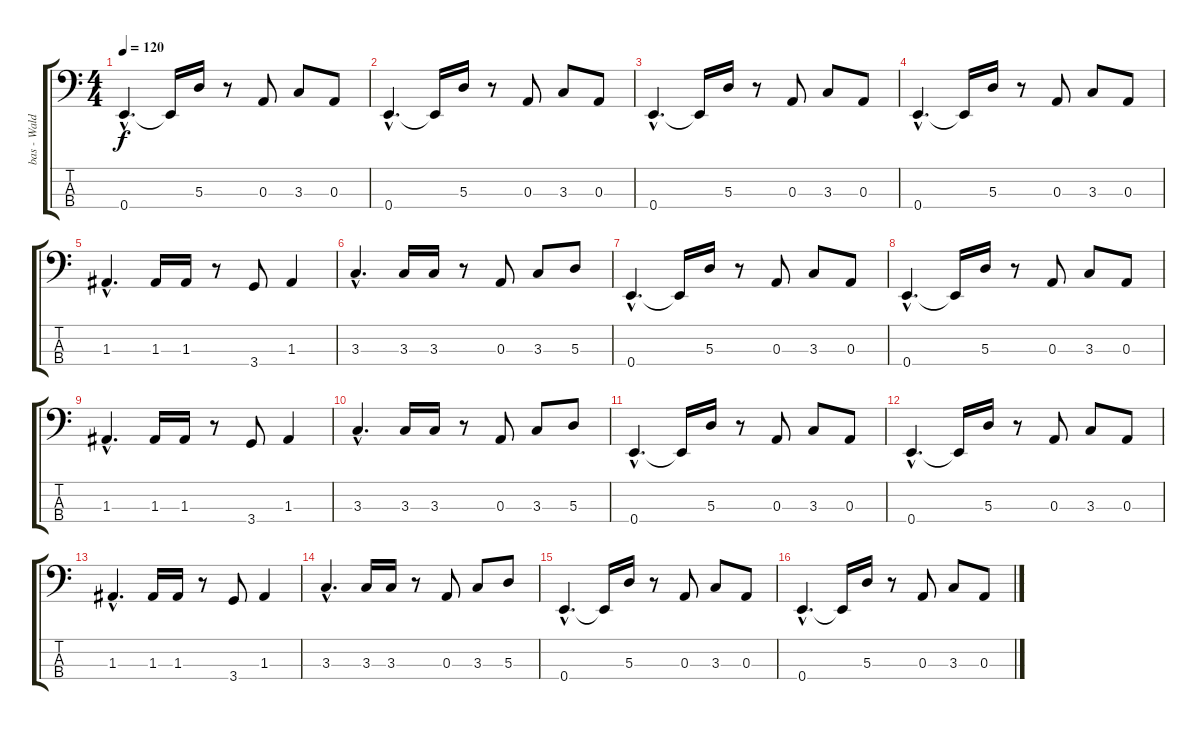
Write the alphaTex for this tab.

\track ("bas - Waldemar Tkaczyk" "bas - Wald") {instrument electricbasspick}
\staff {score tabs}
\tuning (G2 D2 A1 E1) {hide}
\ts (4 4)
\tempo 120
\clef f4
\ks c
0.4{hac}.4{d dy f} 0.4{t}.16 5.3.16 r.8 0.3.8 3.3.8 0.3.8 |
0.4{hac}.4{d} 0.4{t}.16 5.3.16 r.8 0.3.8 3.3.8 0.3.8 |
0.4{hac}.4{d} 0.4{t}.16 5.3.16 r.8 0.3.8 3.3.8 0.3.8 |
0.4{hac}.4{d} 0.4{t}.16 5.3.16 r.8 0.3.8 3.3.8 0.3.8 |
1.3{hac}.4{d} 1.3.16 1.3.16 r.8 3.4.8 1.3.4 |
3.3{hac}.4{d} 3.3.16 3.3.16 r.8 0.3.8 3.3.8 5.3.8 |
0.4{hac}.4{d} 0.4{t}.16 5.3.16 r.8 0.3.8 3.3.8 0.3.8 |
0.4{hac}.4{d} 0.4{t}.16 5.3.16 r.8 0.3.8 3.3.8 0.3.8 |
1.3{hac}.4{d} 1.3.16 1.3.16 r.8 3.4.8 1.3.4 |
3.3{hac}.4{d} 3.3.16 3.3.16 r.8 0.3.8 3.3.8 5.3.8 |
0.4{hac}.4{d} 0.4{t}.16 5.3.16 r.8 0.3.8 3.3.8 0.3.8 |
0.4{hac}.4{d} 0.4{t}.16 5.3.16 r.8 0.3.8 3.3.8 0.3.8 |
1.3{hac}.4{d} 1.3.16 1.3.16 r.8 3.4.8 1.3.4 |
3.3{hac}.4{d} 3.3.16 3.3.16 r.8 0.3.8 3.3.8 5.3.8 |
0.4{hac}.4{d} 0.4{t}.16 5.3.16 r.8 0.3.8 3.3.8 0.3.8 |
0.4{hac}.4{d} 0.4{t}.16 5.3.16 r.8 0.3.8 3.3.8 0.3.8
